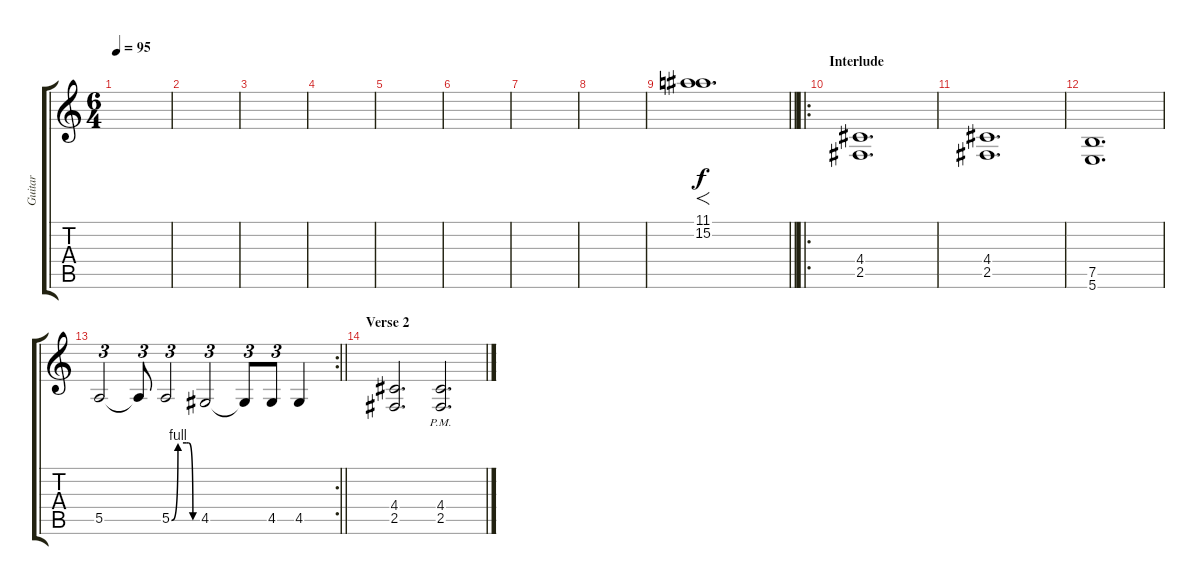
\track ("Guitar" "Guitar") {instrument distortionguitar}
\staff {score tabs}
\tuning (B3 Gb3 D3 A2 E2 B1) {hide}
\ts (6 4)
\tempo 95
\clef g2
\ks c
|
|
|
|
|
|
|
|
\barLineRight lightlight
(11.1 15.2).1{f d} |
\ro
\section ("" "Interlude")
(4.4 2.5).1{d} |
(4.4 2.5).1{d} |
(7.5 5.6).1{d} |
\rc 2
\barLineRight lightlight
5.5.2{tu (3 2)} 5.5{t}.8{tu (3 2)} 5.5{be (custom 0 0 15 4 35 4 40 4 50 0 60 0)}.2{tu (3 2)} 4.5.2{tu (3 2)} 4.5{t}.8{tu (3 2)} 4.5.8{tu (3 2)} 4.5.4 |
\section ("" "Verse 2")
(4.4 2.5).2{d} (4.4{pm} 2.5{pm}).2{d}
